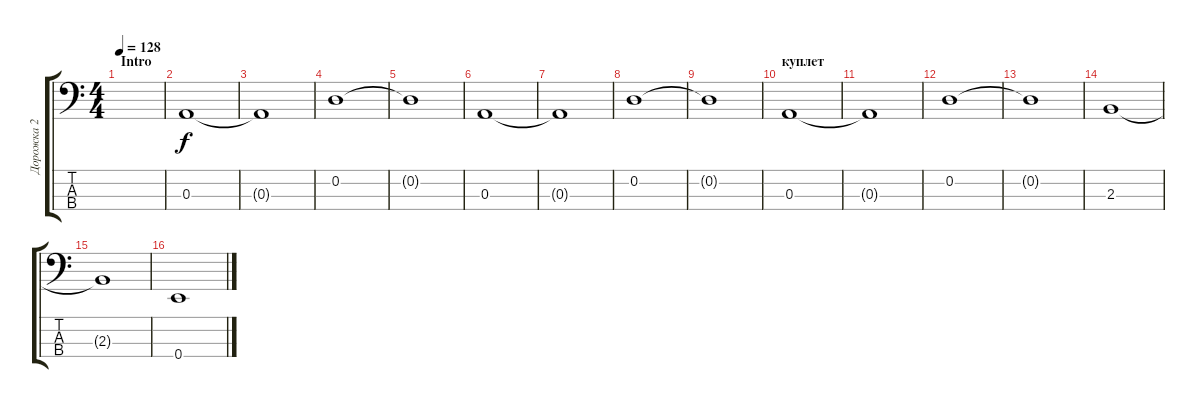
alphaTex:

\track ("Дорожка 2" "Дорожка 2") {instrument electricbassfinger}
\staff {score tabs}
\tuning (G2 D2 A1 E1) {hide}
\ts (4 4)
\section ("" "Intro")
\tempo 128
\clef f4
\ks c
|
0.3.1 |
0.3{t}.1 |
0.2.1 |
0.2{t}.1 |
0.3.1 |
0.3{t}.1 |
0.2.1 |
0.2{t}.1 |
\section ("" "куплет")
0.3.1 |
0.3{t}.1 |
0.2.1 |
0.2{t}.1 |
2.3.1 |
2.3{t}.1 |
0.4.1
